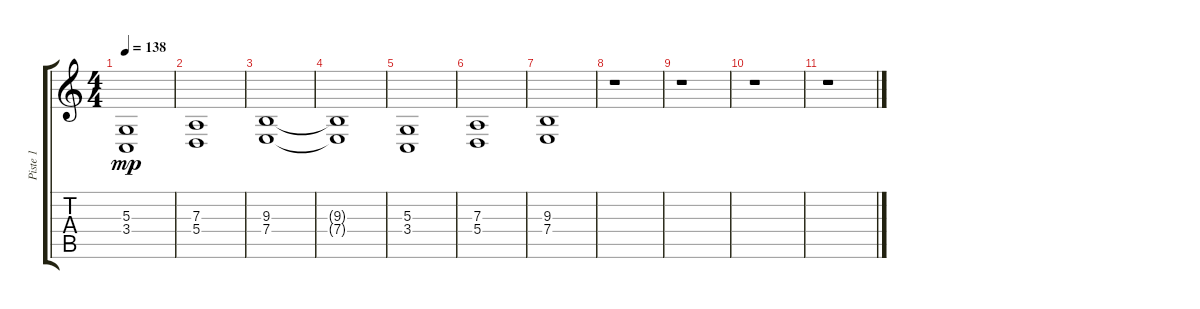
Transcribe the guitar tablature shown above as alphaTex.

\track ("Piste 1" "Piste 1") {instrument lead2sawtooth}
\staff {score tabs}
\tuning (B3 Gb3 D3 A2 E2 B1) {hide}
\ts (4 4)
\tempo 138
\clef g2
\ks c
(5.3 3.4).1{dy mp} |
(7.3 5.4).1 |
(9.3 7.4).1 |
(9.3{t} 7.4{t}).1 |
(5.3 3.4).1 |
(7.3 5.4).1 |
(9.3 7.4).1 |
r.1 |
r.1 |
r.1 |
r.1
